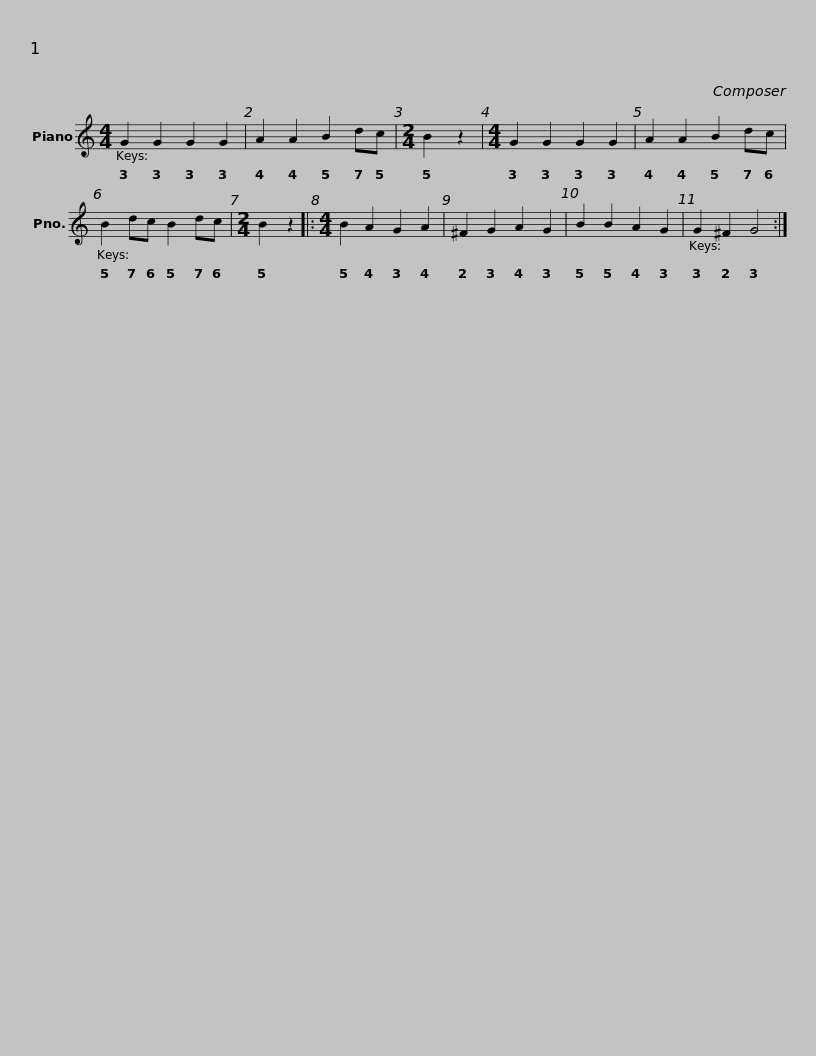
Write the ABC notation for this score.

X:1
L:1/8
M:4/4
I:linebreak $
K:C
V:1 treble
V:1
 G2 G2 G2 G2 | A2 A2 B2 dc |[M:2/4] B2 z2 |[M:4/4] G2 G2 G2 G2 | A2 A2 B2 dc |$ %5
 B2 dc B2 dc |[M:2/4] B2 z2 |:[M:4/4] B2 A2 G2 A2 | ^F2 G2 A2 G2 | B2 B2 A2 G2 |$ %10
 G2 ^F2 G4 :| %11
